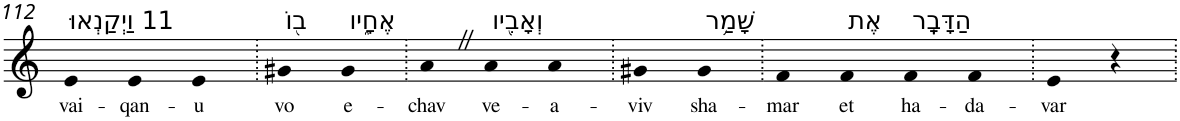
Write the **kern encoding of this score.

**kern	**text
*part1	*part1
*staff1	*staff1
*I"Piano	*
*I'Pno	*
!!LO:PB:g=z
*clefG2	*
*k[]	*
=112	=112
!LO:TX:a:t=11 וַיְקַנְאוּ	!
!	!LO:LY:b
4e	vai-
!	!LO:LY:b
4e	-qan-
!	!LO:LY:b
4e	-u
=113.	=113.
!LO:TX:a:t=ב֖וֹ	!
!	!LO:LY:b
4g#X	vo
!LO:TX:a:t=אֶחָ֑יו	!
!	!LO:LY:b
4g#	e-
=114.	=114.
!	!LO:LY:b
4aZ	-chav
!LO:TX:a:t=וְאָבִ֖יו	!
!	!LO:LY:b
4a	ve-
!	!LO:LY:b
4a	-a-
=115.	=115.
!	!LO:LY:b
4g#X	-viv
!LO:TX:a:t=שָׁמַ֥ר	!
!	!LO:LY:b
4g#	sha-
=116.	=116.
!	!LO:LY:b
4f	-mar
!LO:TX:a:t=אֶת	!
!	!LO:LY:b
4f	et
!LO:TX:a:t=הַדָּבָֽר	!
!	!LO:LY:b
4f	ha-
!	!LO:LY:b
4f	-da-
=117.	=117.
!	!LO:LY:b
4e	-var
4r	.
=.	=.
*-	*-
